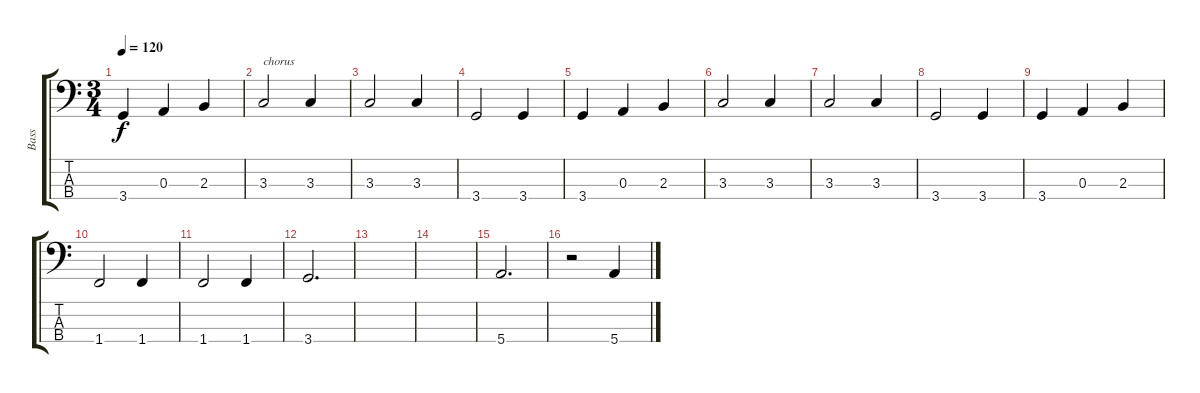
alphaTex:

\track ("Bass" "Bass") {instrument contrabass}
\staff {score tabs}
\tuning (G2 D2 A1 E1) {hide}
\ts (3 4)
\tempo 120
\clef f4
\ks c
3.4.4{dy f} 0.3.4 2.3.4 |
3.3.2{txt "chorus"} 3.3.4 |
3.3.2 3.3.4 |
3.4.2 3.4.4 |
3.4.4 0.3.4 2.3.4 |
3.3.2 3.3.4 |
3.3.2 3.3.4 |
3.4.2 3.4.4 |
3.4.4 0.3.4 2.3.4 |
1.4.2 1.4.4 |
1.4.2 1.4.4 |
3.4.2{d} |
|
|
5.4.2{d} |
r.2 5.4.4
